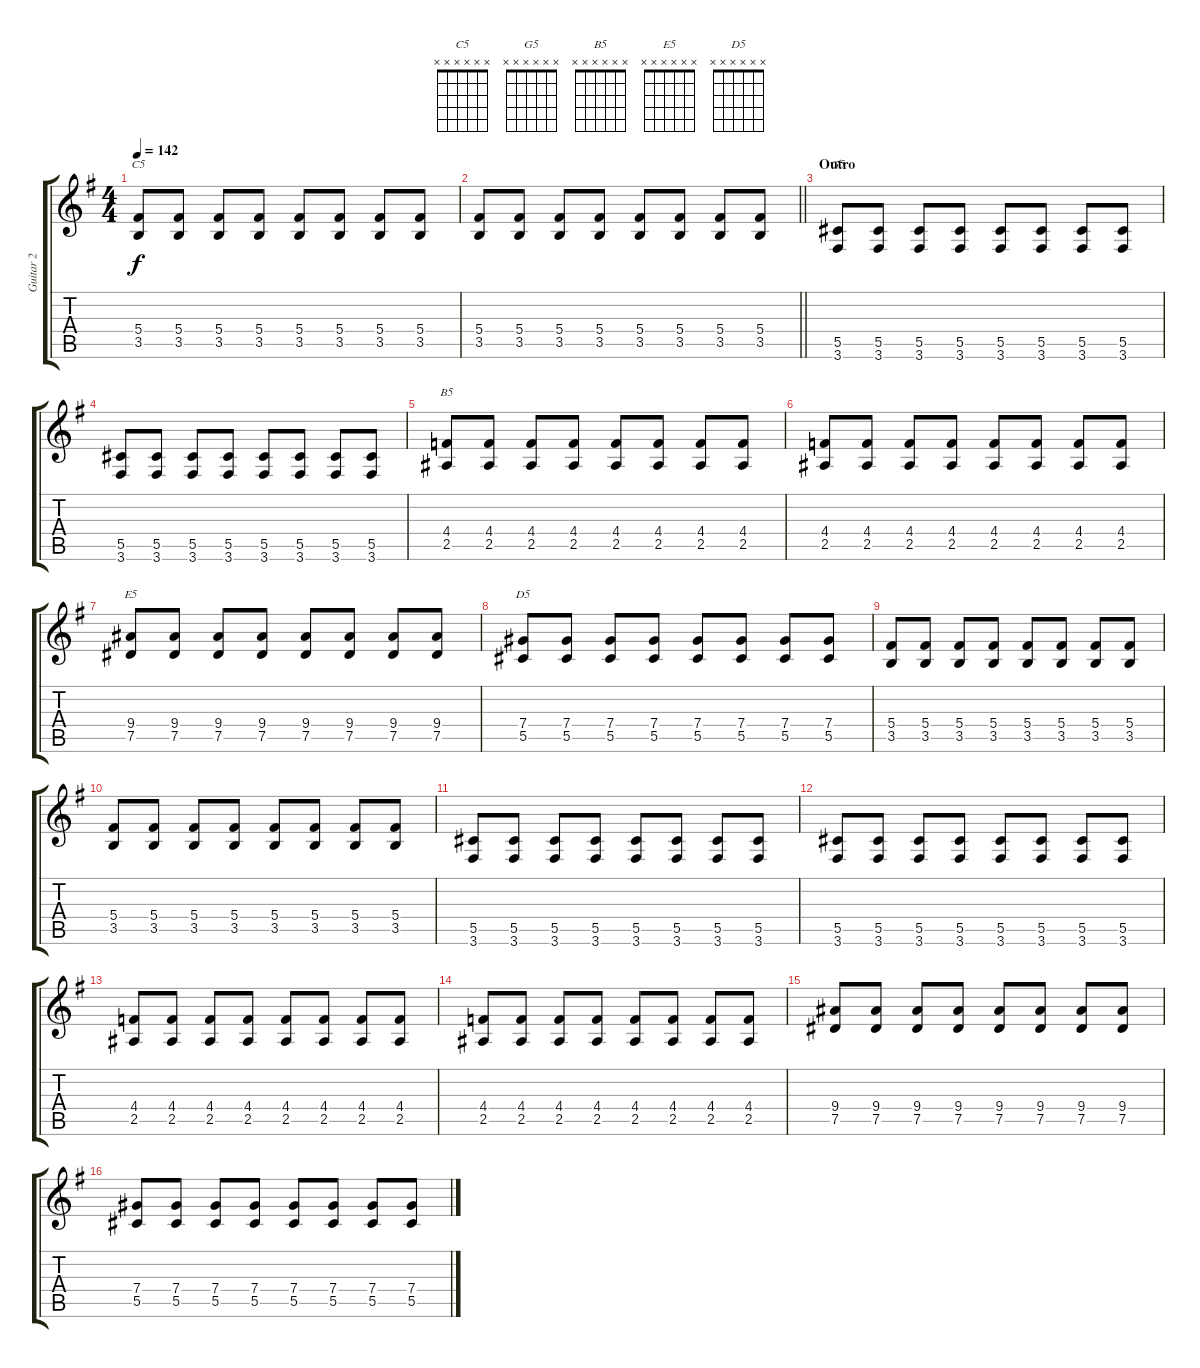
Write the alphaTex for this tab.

\track ("Guitar 2" "Guitar 2") {instrument distortionguitar}
\staff {score tabs}
\tuning (Eb4 Bb3 Gb3 Db3 Ab2 Eb2) {hide}
\chord ("C5" x x x x x x)
\chord ("G5" x x x x x x)
\chord ("B5" x x x x x x)
\chord ("E5" x x x x x x)
\chord ("D5" x x x x x x)
\ts (4 4)
\tempo 142
\clef g2
\ks g
(5.4 3.5).8{ch "C5" dy f} (5.4 3.5).8 (5.4 3.5).8 (5.4 3.5).8 (5.4 3.5).8 (5.4 3.5).8 (5.4 3.5).8 (5.4 3.5).8 |
\barLineRight lightlight
(5.4 3.5).8 (5.4 3.5).8 (5.4 3.5).8 (5.4 3.5).8 (5.4 3.5).8 (5.4 3.5).8 (5.4 3.5).8 (5.4 3.5).8 |
\section ("" "Outro")
(5.5 3.6).8{ch "G5"} (5.5 3.6).8 (5.5 3.6).8 (5.5 3.6).8 (5.5 3.6).8 (5.5 3.6).8 (5.5 3.6).8 (5.5 3.6).8 |
(5.5 3.6).8 (5.5 3.6).8 (5.5 3.6).8 (5.5 3.6).8 (5.5 3.6).8 (5.5 3.6).8 (5.5 3.6).8 (5.5 3.6).8 |
(4.4 2.5).8{ch "B5"} (4.4 2.5).8 (4.4 2.5).8 (4.4 2.5).8 (4.4 2.5).8 (4.4 2.5).8 (4.4 2.5).8 (4.4 2.5).8 |
(4.4 2.5).8 (4.4 2.5).8 (4.4 2.5).8 (4.4 2.5).8 (4.4 2.5).8 (4.4 2.5).8 (4.4 2.5).8 (4.4 2.5).8 |
(9.4 7.5).8{ch "E5"} (9.4 7.5).8 (9.4 7.5).8 (9.4 7.5).8 (9.4 7.5).8 (9.4 7.5).8 (9.4 7.5).8 (9.4 7.5).8 |
(7.4 5.5).8{ch "D5"} (7.4 5.5).8 (7.4 5.5).8 (7.4 5.5).8 (7.4 5.5).8 (7.4 5.5).8 (7.4 5.5).8 (7.4 5.5).8 |
(5.4 3.5).8 (5.4 3.5).8 (5.4 3.5).8 (5.4 3.5).8 (5.4 3.5).8 (5.4 3.5).8 (5.4 3.5).8 (5.4 3.5).8 |
(5.4 3.5).8 (5.4 3.5).8 (5.4 3.5).8 (5.4 3.5).8 (5.4 3.5).8 (5.4 3.5).8 (5.4 3.5).8 (5.4 3.5).8 |
(5.5 3.6).8 (5.5 3.6).8 (5.5 3.6).8 (5.5 3.6).8 (5.5 3.6).8 (5.5 3.6).8 (5.5 3.6).8 (5.5 3.6).8 |
(5.5 3.6).8 (5.5 3.6).8 (5.5 3.6).8 (5.5 3.6).8 (5.5 3.6).8 (5.5 3.6).8 (5.5 3.6).8 (5.5 3.6).8 |
(4.4 2.5).8 (4.4 2.5).8 (4.4 2.5).8 (4.4 2.5).8 (4.4 2.5).8 (4.4 2.5).8 (4.4 2.5).8 (4.4 2.5).8 |
(4.4 2.5).8 (4.4 2.5).8 (4.4 2.5).8 (4.4 2.5).8 (4.4 2.5).8 (4.4 2.5).8 (4.4 2.5).8 (4.4 2.5).8 |
(9.4 7.5).8 (9.4 7.5).8 (9.4 7.5).8 (9.4 7.5).8 (9.4 7.5).8 (9.4 7.5).8 (9.4 7.5).8 (9.4 7.5).8 |
(7.4 5.5).8 (7.4 5.5).8 (7.4 5.5).8 (7.4 5.5).8 (7.4 5.5).8 (7.4 5.5).8 (7.4 5.5).8 (7.4 5.5).8
